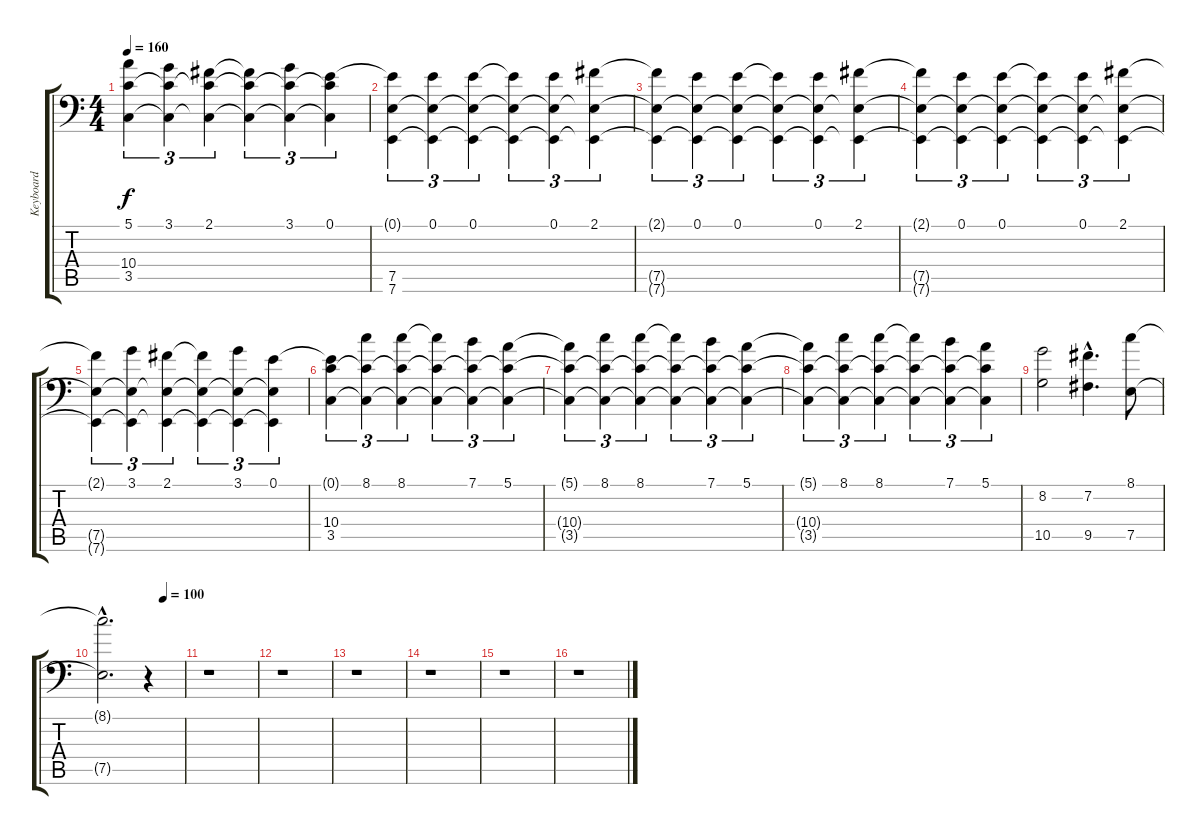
\track ("Keyboard" "Keyboard") {instrument stringensemble1}
\staff {score tabs}
\tuning (E4 B3 G3 D3 A2 A1) {hide}
\ts (4 4)
\tempo 160
\clef f4
\ks c
(5.1{t} 10.4{t} 3.5{t}).4{tu (3 2) dy f} (3.1 10.4{t} 3.5{t}).4{tu (3 2)} (2.1 10.4{t} 3.5{t}).4{tu (3 2)} (2.1{t} 10.4{t} 3.5{t}).4{tu (3 2)} (3.1 10.4{t} 3.5{t}).4{tu (3 2)} (0.1 10.4{t} 3.5{t}).4{tu (3 2)} |
(0.1{t} 7.5 7.6).4{tu (3 2)} (0.1 7.5{t} 7.6{t}).4{tu (3 2)} (0.1 7.5{t} 7.6{t}).4{tu (3 2)} (0.1{t} 7.5{t} 7.6{t}).4{tu (3 2)} (0.1 7.5{t} 7.6{t}).4{tu (3 2)} (2.1 7.5{t} 7.6{t}).4{tu (3 2)} |
(2.1{t} 7.5{t} 7.6{t}).4{tu (3 2)} (0.1 7.5{t} 7.6{t}).4{tu (3 2)} (0.1 7.5{t} 7.6{t}).4{tu (3 2)} (0.1{t} 7.5{t} 7.6{t}).4{tu (3 2)} (0.1 7.5{t} 7.6{t}).4{tu (3 2)} (2.1 7.5{t} 7.6{t}).4{tu (3 2)} |
(2.1{t} 7.5{t} 7.6{t}).4{tu (3 2)} (0.1 7.5{t} 7.6{t}).4{tu (3 2)} (0.1 7.5{t} 7.6{t}).4{tu (3 2)} (0.1{t} 7.5{t} 7.6{t}).4{tu (3 2)} (0.1 7.5{t} 7.6{t}).4{tu (3 2)} (2.1 7.5{t} 7.6{t}).4{tu (3 2)} |
(2.1{t} 7.5{t} 7.6{t}).4{tu (3 2)} (3.1 7.5{t} 7.6{t}).4{tu (3 2)} (2.1 7.5{t} 7.6{t}).4{tu (3 2)} (2.1{t} 7.5{t} 7.6{t}).4{tu (3 2)} (3.1 7.5{t} 7.6{t}).4{tu (3 2)} (0.1 7.5{t} 7.6{t}).4{tu (3 2)} |
(0.1{t} 10.4 3.5).4{tu (3 2)} (8.1 10.4{t} 3.5{t}).4{tu (3 2)} (8.1 10.4{t} 3.5{t}).4{tu (3 2)} (8.1{t} 10.4{t} 3.5{t}).4{tu (3 2)} (7.1 10.4{t} 3.5{t}).4{tu (3 2)} (5.1 10.4{t} 3.5{t}).4{tu (3 2)} |
(5.1{t} 10.4{t} 3.5{t}).4{tu (3 2)} (8.1 10.4{t} 3.5{t}).4{tu (3 2)} (8.1 10.4{t} 3.5{t}).4{tu (3 2)} (8.1{t} 10.4{t} 3.5{t}).4{tu (3 2)} (7.1 10.4{t} 3.5{t}).4{tu (3 2)} (5.1 10.4{t} 3.5{t}).4{tu (3 2)} |
(5.1{t} 10.4{t} 3.5{t}).4{tu (3 2)} (8.1 10.4{t} 3.5{t}).4{tu (3 2)} (8.1 10.4{t} 3.5{t}).4{tu (3 2)} (8.1{t} 10.4{t} 3.5{t}).4{tu (3 2)} (7.1 10.4{t} 3.5{t}).4{tu (3 2)} (5.1 10.4{t} 3.5{t}).4{tu (3 2)} |
(8.2 10.5).2 (7.2{hac} 9.5{hac}).4{d} (8.1 7.5).8 |
\tempo (100 0.75)
(8.1{hac t} 7.5{hac t}).2{d} r.4 |
r.1 |
r.1 |
r.1 |
r.1 |
r.1 |
r.1
